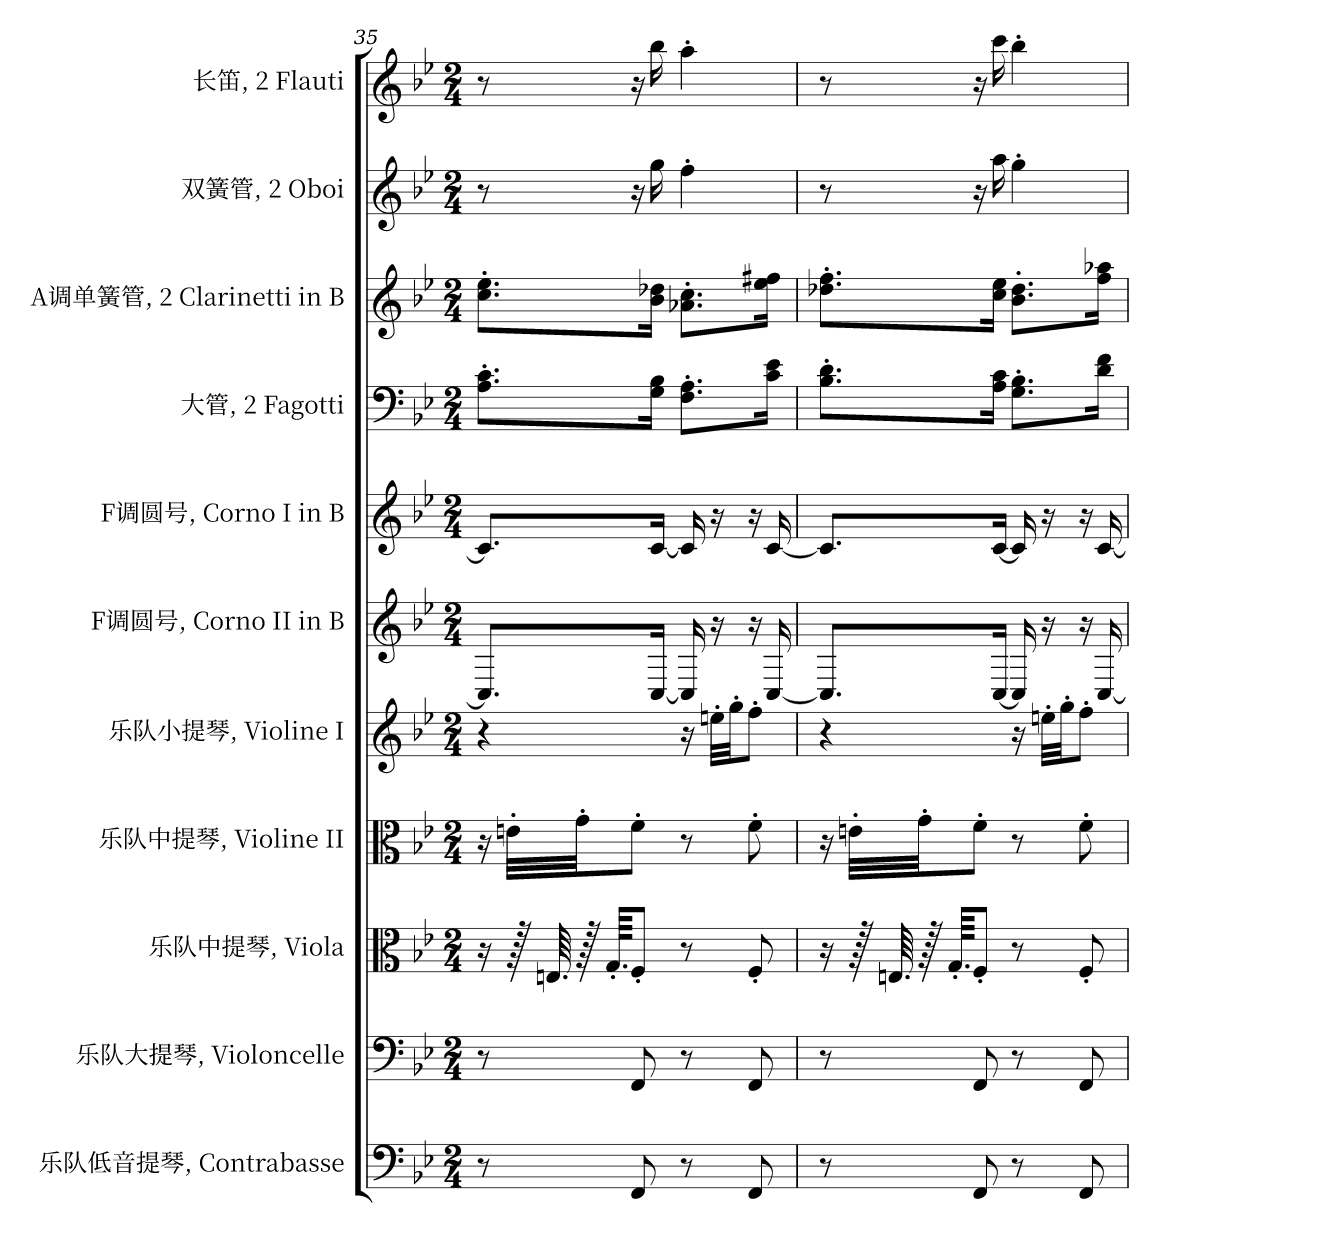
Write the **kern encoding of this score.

**kern	**kern	**kern	**kern	**kern	**kern	**kern	**kern	**kern	**kern	**kern
*part11	*part10	*part9	*part8	*part7	*part6	*part5	*part4	*part3	*part2	*part1
*staff11	*staff10	*staff9	*staff8	*staff7	*staff6	*staff5	*staff4	*staff3	*staff2	*staff1
*I"乐队低音提琴, Contrabasse	*I"乐队大提琴, Violoncelle	*I"乐队中提琴, Viola	*I"乐队中提琴, Violine II	*I"乐队小提琴, Violine I	*I"F调圆号, Corno II in B	*I"F调圆号, Corno I in B	*I"大管, 2 Fagotti	*I"A调单簧管, 2 Clarinetti in B	*I"双簧管, 2 Oboi	*I"长笛, 2 Flauti
*I'Cbs.	*	*	*	*	*	*	*	*I'A Cl.	*I'Ob.	*I'Fl.
!!LO:PB:g=z
*clefF4	*clefF4	*clefC3	*clefC3	*clefG2	*clefG2	*clefG2	*clefF4	*clefG2	*clefG2	*clefG2
*ITrd7c12	*	*	*	*	*ITrd4c7	*ITrd4c7	*	*ITrd2c3	*	*
*k[b-e-]	*k[b-e-]	*k[b-e-]	*k[b-e-]	*k[b-e-]	*k[b-e-a-]	*k[b-e-a-]	*k[b-e-]	*k[f#]	*k[b-e-]	*k[b-e-]
*M2/4	*M2/4	*M2/4	*M2/4	*M2/4	*M2/4	*M2/4	*M2/4	*M2/4	*M2/4	*M2/4
=35	=35	=35	=35	=35	=35	=35	=35	=35	=35	=35
8r	8r	16r	16r	4r	8.FF/L]	8.F/L]	8.A\' 8.c\'L	8.a\' 8.cc\'L	8r	8r
.	.	128r	32en'\LLL	.	.	.	.	.	.	.
.	.	64.En/	.	.	.	.	.	.	.	.
.	.	128r	32g'\JJ	.	.	.	.	.	.	.
.	.	64.G'/KKKL	.	.	.	.	.	.	.	.
8FFF/	8FF/	8F'/J	8f'\J	.	.	.	.	.	16r	16r
.	.	.	.	.	[16FF/Jk	[16F/Jk	16G\ 16B-\Jk	16g\ 16b-X\Jk	16gg\	16bb-\
8r	8r	8r	8r	16r	16FF/]	16F/]	8.F\' 8.A\'L	8.fn\' 8.a\'L	4ff'\	4aa'\
.	.	.	.	32een'\LLL	16r	16r	.	.	.	.
.	.	.	.	32gg'\JJ	.	.	.	.	.	.
8FFF/	8FF/	8F'/	8f'\	8ff'\J	16r	16r	.	.	.	.
.	.	.	.	.	[16FF/	[16F/	16c\ 16e-\Jk	16cc\ 16dd#X\Jk	.	.
=36	=36	=36	=36	=36	=36	=36	=36	=36	=36	=36
8r	8r	16r	16r	4r	8.FF/L]	8.F/L]	8.B-\' 8.d\'L	8.b-X\' 8.dd\'L	8r	8r
.	.	128r	32en'\LLL	.	.	.	.	.	.	.
.	.	64.En/	.	.	.	.	.	.	.	.
.	.	128r	32g'\JJ	.	.	.	.	.	.	.
.	.	64.G'/KKKL	.	.	.	.	.	.	.	.
8FFF/	8FF/	8F'/J	8f'\J	.	.	.	.	.	16r	16r
.	.	.	.	.	[16FF/Jk	[16F/Jk	16A\ 16c\Jk	16a\ 16cc\Jk	16aa\	16ccc\
8r	8r	8r	8r	16r	16FF/]	16F/]	8.G\' 8.B-\'L	8.g\' 8.b-\'L	4gg'\	4bb-'\
.	.	.	.	32een'\LLL	16r	16r	.	.	.	.
.	.	.	.	32gg'\JJ	.	.	.	.	.	.
8FFF/	8FF/	8F'/	8f'\	8ff'\J	16r	16r	.	.	.	.
.	.	.	.	.	[16FF/	[16F/	16d\ 16f\Jk	16dd\ 16ffn\Jk	.	.
=	=	=	=	=	=	=	=	=	=	=
*-	*-	*-	*-	*-	*-	*-	*-	*-	*-	*-
